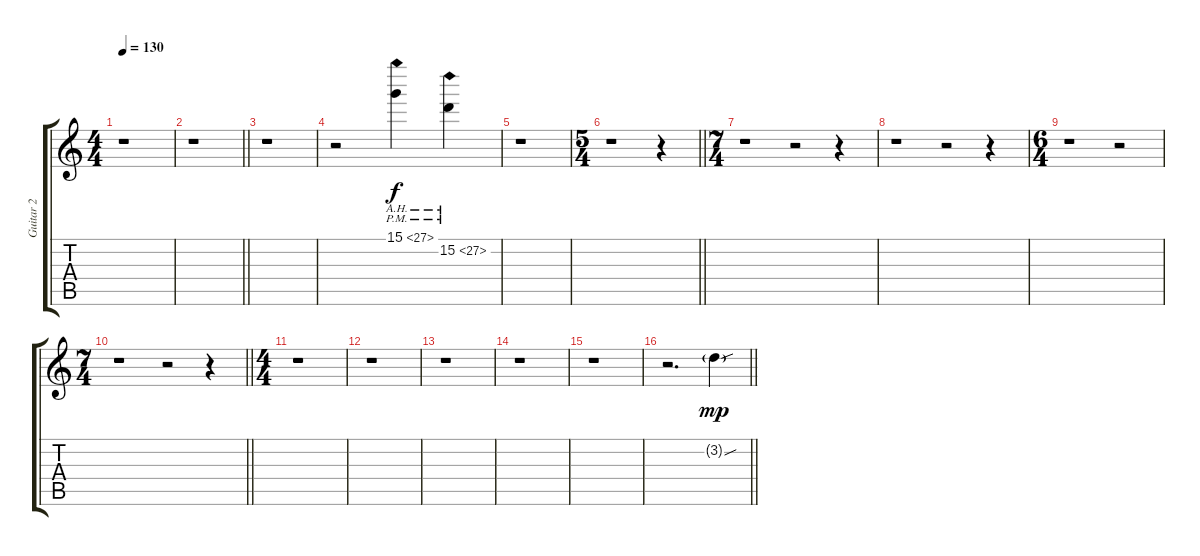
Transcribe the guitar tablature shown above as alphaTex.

\track ("Guitar 2" "Guitar 2") {instrument overdrivenguitar}
\staff {score tabs}
\tuning (E4 B3 G3 D3 A2 E2) {hide}
\ts (4 4)
\tempo 130
\clef g2
\ks c
r.1{dy mp} |
\barLineRight lightlight
r.1 |
r.1 |
r.2 15.1{ah 12 pm}.4{dy f instrument electricguitarjazz} 15.2{ah 12 pm}.4 |
r.1 |
\ts (5 4)
\barLineRight lightlight
r.1 r.4 |
\ts (7 4)
r.1 r.2 r.4 |
r.1 r.2 r.4 |
\ts (6 4)
r.1 r.2 |
\ts (7 4)
\barLineRight lightlight
r.1 r.2 r.4 |
\ts (4 4)
r.1 |
r.1 |
r.1 |
r.1 |
r.1 |
\barLineRight lightlight
r.2{d} 3.2{sou g}.4{dy mp}
